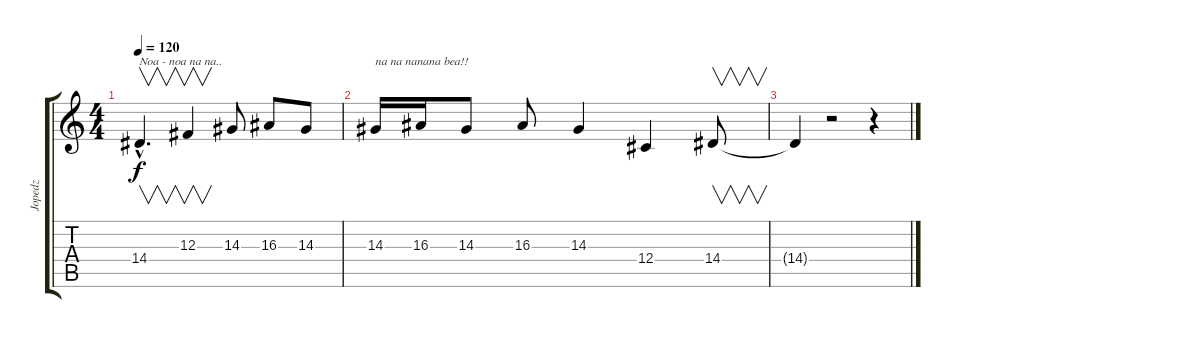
\track ("Jopedz" "Jopedz") {instrument altosax}
\staff {score tabs}
\tuning (Eb4 Bb3 Gb3 Db3 Ab2 Eb2) {hide}
\ts (4 4)
\tempo 120
\clef g2
\ks c
14.4{hac}.4{v d txt "Noa - noa na na.." dy f} 12.3.4{v} 14.3.8 16.3.8 14.3.8 |
14.3.16{txt "na na nanana bea!!"} 16.3.16 14.3.8 16.3.8 14.3.4 12.4.4 14.4.8{v} |
14.4{t}.4 r.2 r.4
